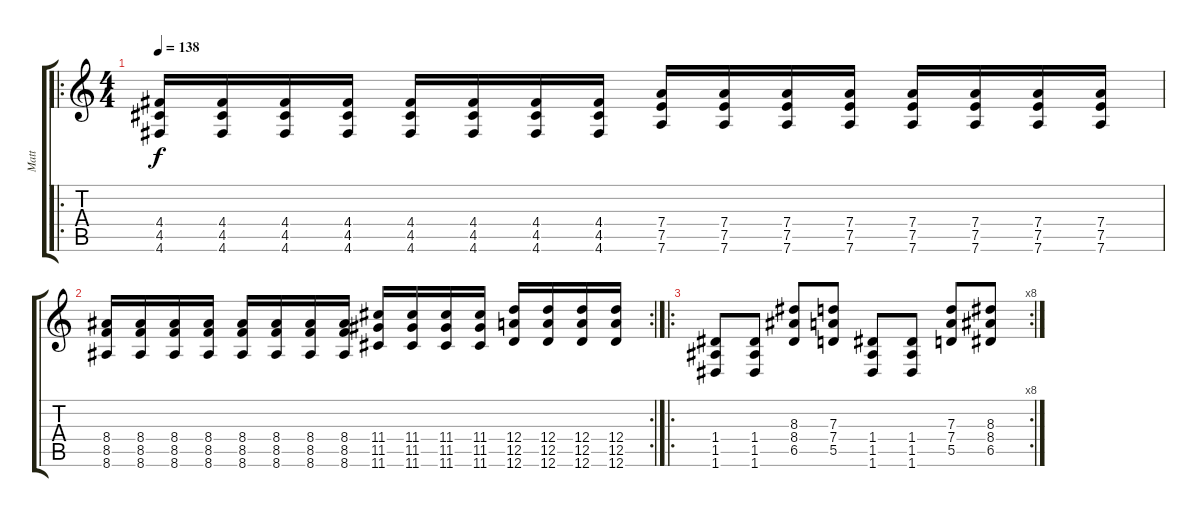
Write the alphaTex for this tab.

\track ("Matt" "Matt") {instrument distortionguitar}
\staff {score tabs}
\tuning (E4 B3 G3 D3 A2 D2) {hide}
\ro
\ts (4 4)
\tempo 138
\clef g2
\ks c
(4.4 4.5 4.6).16{dy f} (4.4 4.5 4.6).16 (4.4 4.5 4.6).16 (4.4 4.5 4.6).16 (4.4 4.5 4.6).16 (4.4 4.5 4.6).16 (4.4 4.5 4.6).16 (4.4 4.5 4.6).16 (7.4 7.5 7.6).16 (7.4 7.5 7.6).16 (7.4 7.5 7.6).16 (7.4 7.5 7.6).16 (7.4 7.5 7.6).16 (7.4 7.5 7.6).16 (7.4 7.5 7.6).16 (7.4 7.5 7.6).16 |
\rc 2
(8.4 8.5 8.6).16 (8.4 8.5 8.6).16 (8.4 8.5 8.6).16 (8.4 8.5 8.6).16 (8.4 8.5 8.6).16 (8.4 8.5 8.6).16 (8.4 8.5 8.6).16 (8.4 8.5 8.6).16 (11.4 11.5 11.6).16 (11.4 11.5 11.6).16 (11.4 11.5 11.6).16 (11.4 11.5 11.6).16 (12.4 12.5 12.6).16 (12.4 12.5 12.6).16 (12.4 12.5 12.6).16 (12.4 12.5 12.6).16 |
\ro
\rc 8
(1.4 1.5 1.6).8 (1.4 1.5 1.6).8 (8.3 8.4 6.5).8 (7.3 7.4 5.5).8 (1.4 1.5 1.6).8 (1.4 1.5 1.6).8 (7.3 7.4 5.5).8 (8.3 8.4 6.5).8
